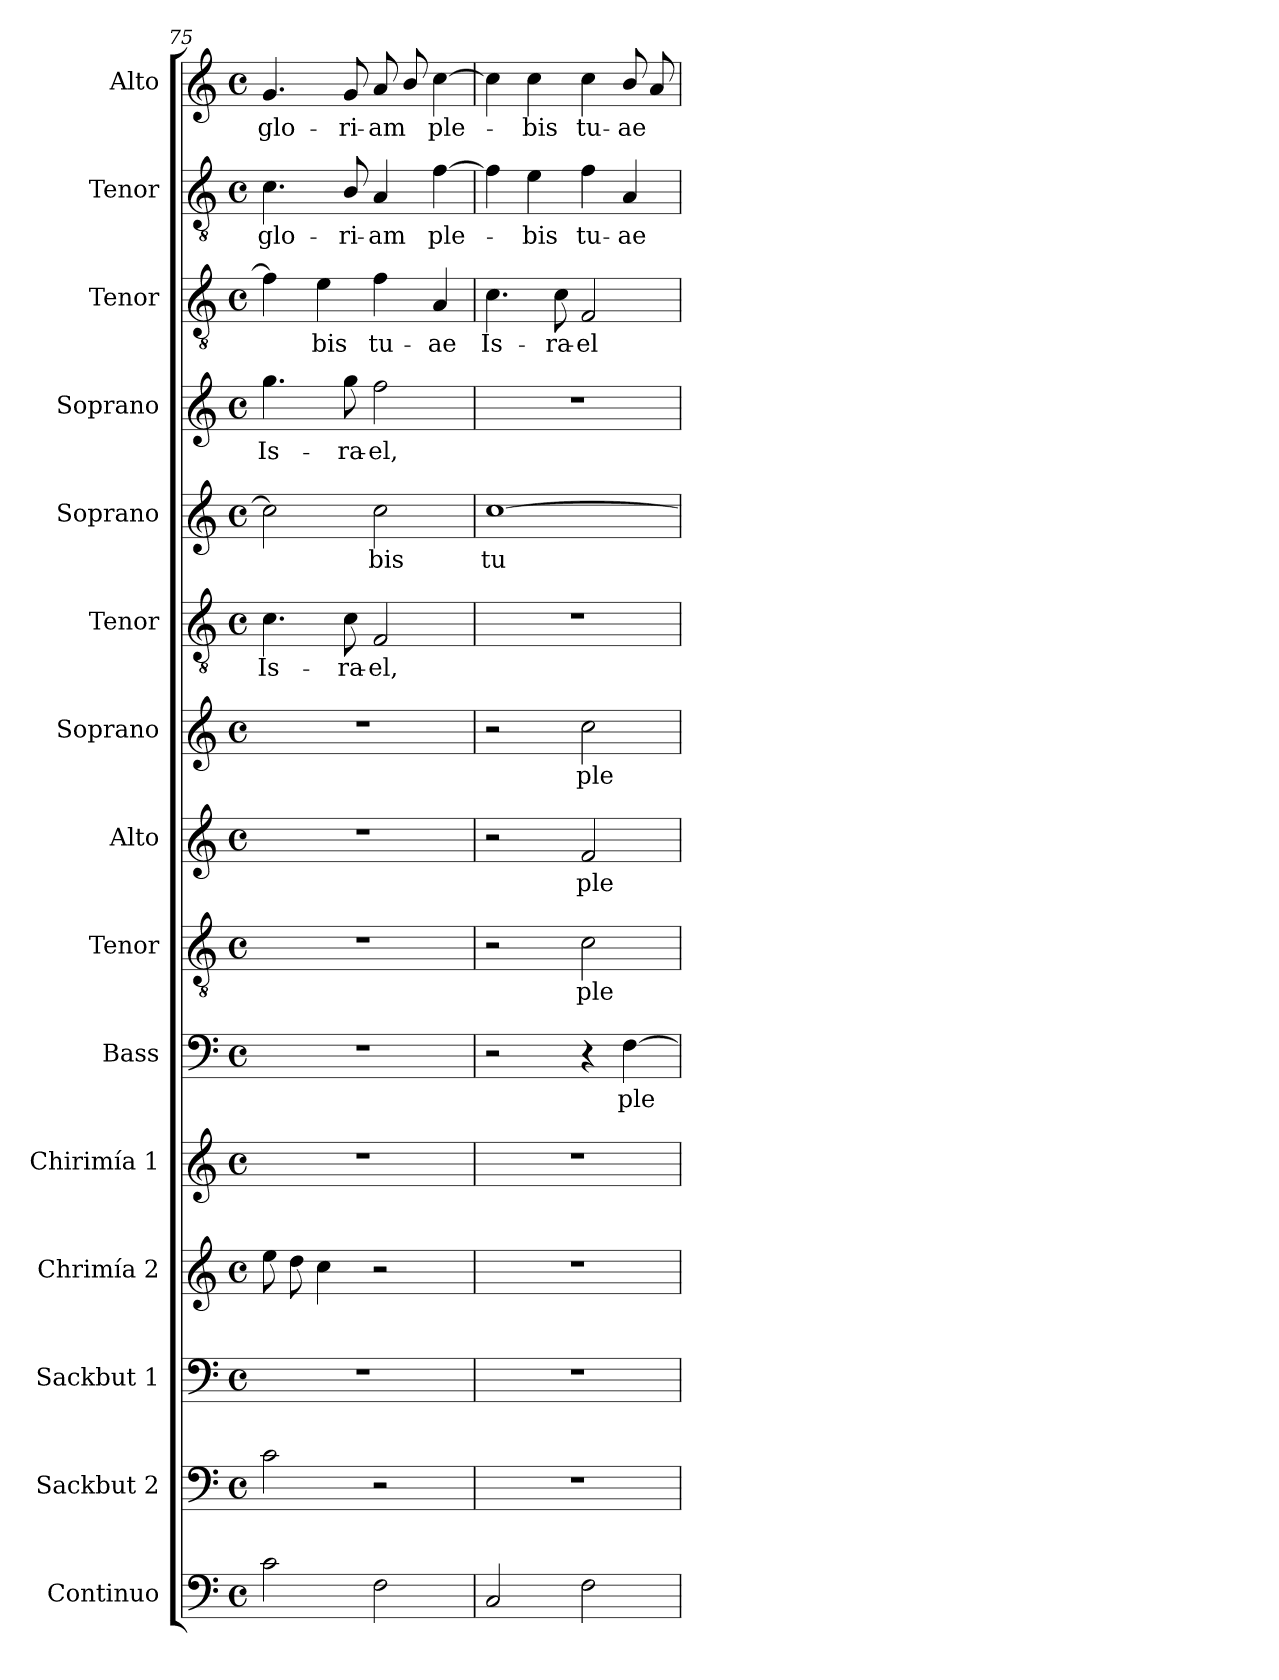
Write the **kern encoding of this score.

**kern	**kern	**kern	**kern	**kern	**kern	**text	**kern	**text	**kern	**text	**kern	**text	**kern	**text	**kern	**text	**kern	**text	**kern	**text	**kern	**text	**kern	**text
*part15	*part14	*part13	*part12	*part11	*part10	*part10	*part9	*part9	*part8	*part8	*part7	*part7	*part6	*part6	*part5	*part5	*part4	*part4	*part3	*part3	*part2	*part2	*part1	*part1
*staff15	*staff14	*staff13	*staff12	*staff11	*staff10	*staff10	*staff9	*staff9	*staff8	*staff8	*staff7	*staff7	*staff6	*staff6	*staff5	*staff5	*staff4	*staff4	*staff3	*staff3	*staff2	*staff2	*staff1	*staff1
*I"Continuo	*I"Sackbut 2	*I"Sackbut 1	*I"Chrimía 2	*I"Chirimía 1	*I"Bass	*	*I"Tenor	*	*I"Alto	*	*I"Soprano	*	*I"Tenor	*	*I"Soprano	*	*I"Soprano	*	*I"Tenor	*	*I"Tenor	*	*I"Alto	*
*I'Cont.	*I'Sckbt 2.	*I'Sckbt 1.	*I'Ch2.	*I'Ch1.	*I'B.	*	*I'T.	*	*I'A.	*	*I'S.	*	*I'T.	*	*I'S.	*	*I'S.	*	*I'T.	*	*I'T.	*	*I'A.	*
*clefF4	*clefF4	*clefF4	*clefG2	*clefG2	*clefF4	*	*clefGv2	*	*clefG2	*	*clefG2	*	*clefGv2	*	*clefG2	*	*clefG2	*	*clefGv2	*	*clefGv2	*	*clefG2	*
*	*	*	*	*	*	*	*ITrd7c12	*	*	*	*	*	*ITrd7c12	*	*	*	*	*	*ITrd7c12	*	*ITrd7c12	*	*	*
*k[]	*k[]	*k[]	*k[]	*k[]	*k[]	*	*k[]	*	*k[]	*	*k[]	*	*k[]	*	*k[]	*	*k[]	*	*k[]	*	*k[]	*	*k[]	*
*C:	*C:	*C:	*C:	*C:	*C:	*	*C:	*	*C:	*	*C:	*	*C:	*	*C:	*	*C:	*	*C:	*	*C:	*	*C:	*
*M4/4	*M4/4	*M4/4	*M4/4	*M4/4	*M4/4	*	*M4/4	*	*M4/4	*	*M4/4	*	*M4/4	*	*M4/4	*	*M4/4	*	*M4/4	*	*M4/4	*	*M4/4	*
*met(c)	*met(c)	*met(c)	*met(c)	*met(c)	*met(c)	*	*met(c)	*	*met(c)	*	*met(c)	*	*met(c)	*	*met(c)	*	*met(c)	*	*met(c)	*	*met(c)	*	*met(c)	*
=75	=75	=75	=75	=75	=75	=75	=75	=75	=75	=75	=75	=75	=75	=75	=75	=75	=75	=75	=75	=75	=75	=75	=75	=75
!	!	!	!	!	!	!	!	!	!	!	!	!	!	!LO:LY:b:color=#000000	!	!	!	!	!	!	!	!	!	!
!	!	!	!	!	!	!	!	!	!	!	!	!	!	!	!	!	!	!LO:LY:b:color=#000000	!	!	!	!	!	!
!	!	!	!	!	!	!	!	!	!	!	!	!	!	!	!	!	!	!	!	!	!	!LO:LY:b:color=#000000	!	!
!	!	!	!	!	!	!	!	!	!	!	!	!	!	!	!	!	!	!	!	!	!	!	!	!LO:LY:b:color=#000000
2ci\	2ci\	1r	8eei\	1r	1r	.	1r	.	1r	.	1r	.	4.Ci\	Is-	2cci\]	.	4.ggi\	Is-	4Fi\]	.	4.Ci\	glo-	4.gi/	glo-
.	.	.	8ddi\	.	.	.	.	.	.	.	.	.	.	.	.	.	.	.	.	.	.	.	.	.
!	!	!	!	!	!	!	!	!	!	!	!	!	!	!	!	!	!	!	!	!LO:LY:b:color=#000000	!	!	!	!
.	.	.	4cci\	.	.	.	.	.	.	.	.	.	.	.	.	.	.	.	4Ei\	-bis	.	.	.	.
!	!	!	!	!	!	!	!	!	!	!	!	!	!	!LO:LY:b:color=#000000	!	!	!	!	!	!	!	!	!	!
!	!	!	!	!	!	!	!	!	!	!	!	!	!	!	!	!	!	!LO:LY:b:color=#000000	!	!	!	!	!	!
!	!	!	!	!	!	!	!	!	!	!	!	!	!	!	!	!	!	!	!	!	!	!LO:LY:b:color=#000000	!	!
!	!	!	!	!	!	!	!	!	!	!	!	!	!	!	!	!	!	!	!	!	!	!	!	!LO:LY:b:color=#000000
.	.	.	.	.	.	.	.	.	.	.	.	.	8Ci\	-ra-	.	.	8ggi\	-ra-	.	.	8BBi/	-ri-	8gi/	-ri-
!	!	!	!	!	!	!	!	!	!	!	!	!	!	!LO:LY:b:color=#000000	!	!	!	!	!	!	!	!	!	!
!	!	!	!	!	!	!	!	!	!	!	!	!	!	!	!	!LO:LY:b:color=#000000	!	!	!	!	!	!	!	!
!	!	!	!	!	!	!	!	!	!	!	!	!	!	!	!	!	!	!LO:LY:b:color=#000000	!	!	!	!	!	!
!	!	!	!	!	!	!	!	!	!	!	!	!	!	!	!	!	!	!	!	!LO:LY:b:color=#000000	!	!	!	!
!	!	!	!	!	!	!	!	!	!	!	!	!	!	!	!	!	!	!	!	!	!	!LO:LY:b:color=#000000	!	!
!	!	!	!	!	!	!	!	!	!	!	!	!	!	!	!	!	!	!	!	!	!	!	!	!LO:LY:b:color=#000000
2Fi\	2r	.	2r	.	.	.	.	.	.	.	.	.	2FFi/	-el,	2cci\	-bis	2ffi\	-el,	4Fi\	tu-	4AAi/	-am	8ai/	-am
.	.	.	.	.	.	.	.	.	.	.	.	.	.	.	.	.	.	.	.	.	.	.	8bi/	.
!	!	!	!	!	!	!	!	!	!	!	!	!	!	!	!	!	!	!	!	!LO:LY:b:color=#000000	!	!	!	!
!	!	!	!	!	!	!	!	!	!	!	!	!	!	!	!	!	!	!	!	!	!	!LO:LY:b:color=#000000	!	!
!	!	!	!	!	!	!	!	!	!	!	!	!	!	!	!	!	!	!	!	!	!	!	!	!LO:LY:b:color=#000000
.	.	.	.	.	.	.	.	.	.	.	.	.	.	.	.	.	.	.	4AAi/	-ae	[>4Fi\	ple-	[>4cci\	ple-
!!LO:PB:g=z
=76	=76	=76	=76	=76	=76	=76	=76	=76	=76	=76	=76	=76	=76	=76	=76	=76	=76	=76	=76	=76	=76	=76	=76	=76
!	!	!	!	!	!	!	!	!	!	!	!	!	!	!	!	!LO:LY:b:color=#000000	!	!	!	!	!	!	!	!
!	!	!	!	!	!	!	!	!	!	!	!	!	!	!	!	!	!	!	!	!LO:LY:b:color=#000000	!	!	!	!
2Ci/	1r	1r	1r	1r	2r	.	2r	.	2r	.	2r	.	1r	.	[>1cci	tu-	1r	.	4.Ci\	Is-	4Fi\]	.	4cci\]	.
!	!	!	!	!	!	!	!	!	!	!	!	!	!	!	!	!	!	!	!	!	!	!LO:LY:b:color=#000000	!	!
!	!	!	!	!	!	!	!	!	!	!	!	!	!	!	!	!	!	!	!	!	!	!	!	!LO:LY:b:color=#000000
.	.	.	.	.	.	.	.	.	.	.	.	.	.	.	.	.	.	.	.	.	4Ei\	-bis	4cci\	-bis
!	!	!	!	!	!	!	!	!	!	!	!	!	!	!	!	!	!	!	!	!LO:LY:b:color=#000000	!	!	!	!
.	.	.	.	.	.	.	.	.	.	.	.	.	.	.	.	.	.	.	8Ci\	-ra-	.	.	.	.
!	!	!	!	!	!	!	!	!LO:LY:b:color=#000000	!	!	!	!	!	!	!	!	!	!	!	!	!	!	!	!
!	!	!	!	!	!	!	!	!	!	!LO:LY:b:color=#000000	!	!	!	!	!	!	!	!	!	!	!	!	!	!
!	!	!	!	!	!	!	!	!	!	!	!	!LO:LY:b:color=#000000	!	!	!	!	!	!	!	!	!	!	!	!
!	!	!	!	!	!	!	!	!	!	!	!	!	!	!	!	!	!	!	!	!LO:LY:b:color=#000000	!	!	!	!
!	!	!	!	!	!	!	!	!	!	!	!	!	!	!	!	!	!	!	!	!	!	!LO:LY:b:color=#000000	!	!
!	!	!	!	!	!	!	!	!	!	!	!	!	!	!	!	!	!	!	!	!	!	!	!	!LO:LY:b:color=#000000
2Fi\	.	.	.	.	4r	.	2Ci\	ple-	2fi/	ple-	2cci\	ple-	.	.	.	.	.	.	2FFi/	-el	4Fi\	tu-	4cci\	tu-
!	!	!	!	!	!	!LO:LY:b:color=#000000	!	!	!	!	!	!	!	!	!	!	!	!	!	!	!	!	!	!
!	!	!	!	!	!	!	!	!	!	!	!	!	!	!	!	!	!	!	!	!	!	!LO:LY:b:color=#000000	!	!
!	!	!	!	!	!	!	!	!	!	!	!	!	!	!	!	!	!	!	!	!	!	!	!	!LO:LY:b:color=#000000
.	.	.	.	.	[>4Fi\	ple-	.	.	.	.	.	.	.	.	.	.	.	.	.	.	4AAi/	-ae	8bi/	-ae
.	.	.	.	.	.	.	.	.	.	.	.	.	.	.	.	.	.	.	.	.	.	.	8ai/	.
=	=	=	=	=	=	=	=	=	=	=	=	=	=	=	=	=	=	=	=	=	=	=	=	=
*-	*-	*-	*-	*-	*-	*-	*-	*-	*-	*-	*-	*-	*-	*-	*-	*-	*-	*-	*-	*-	*-	*-	*-	*-
